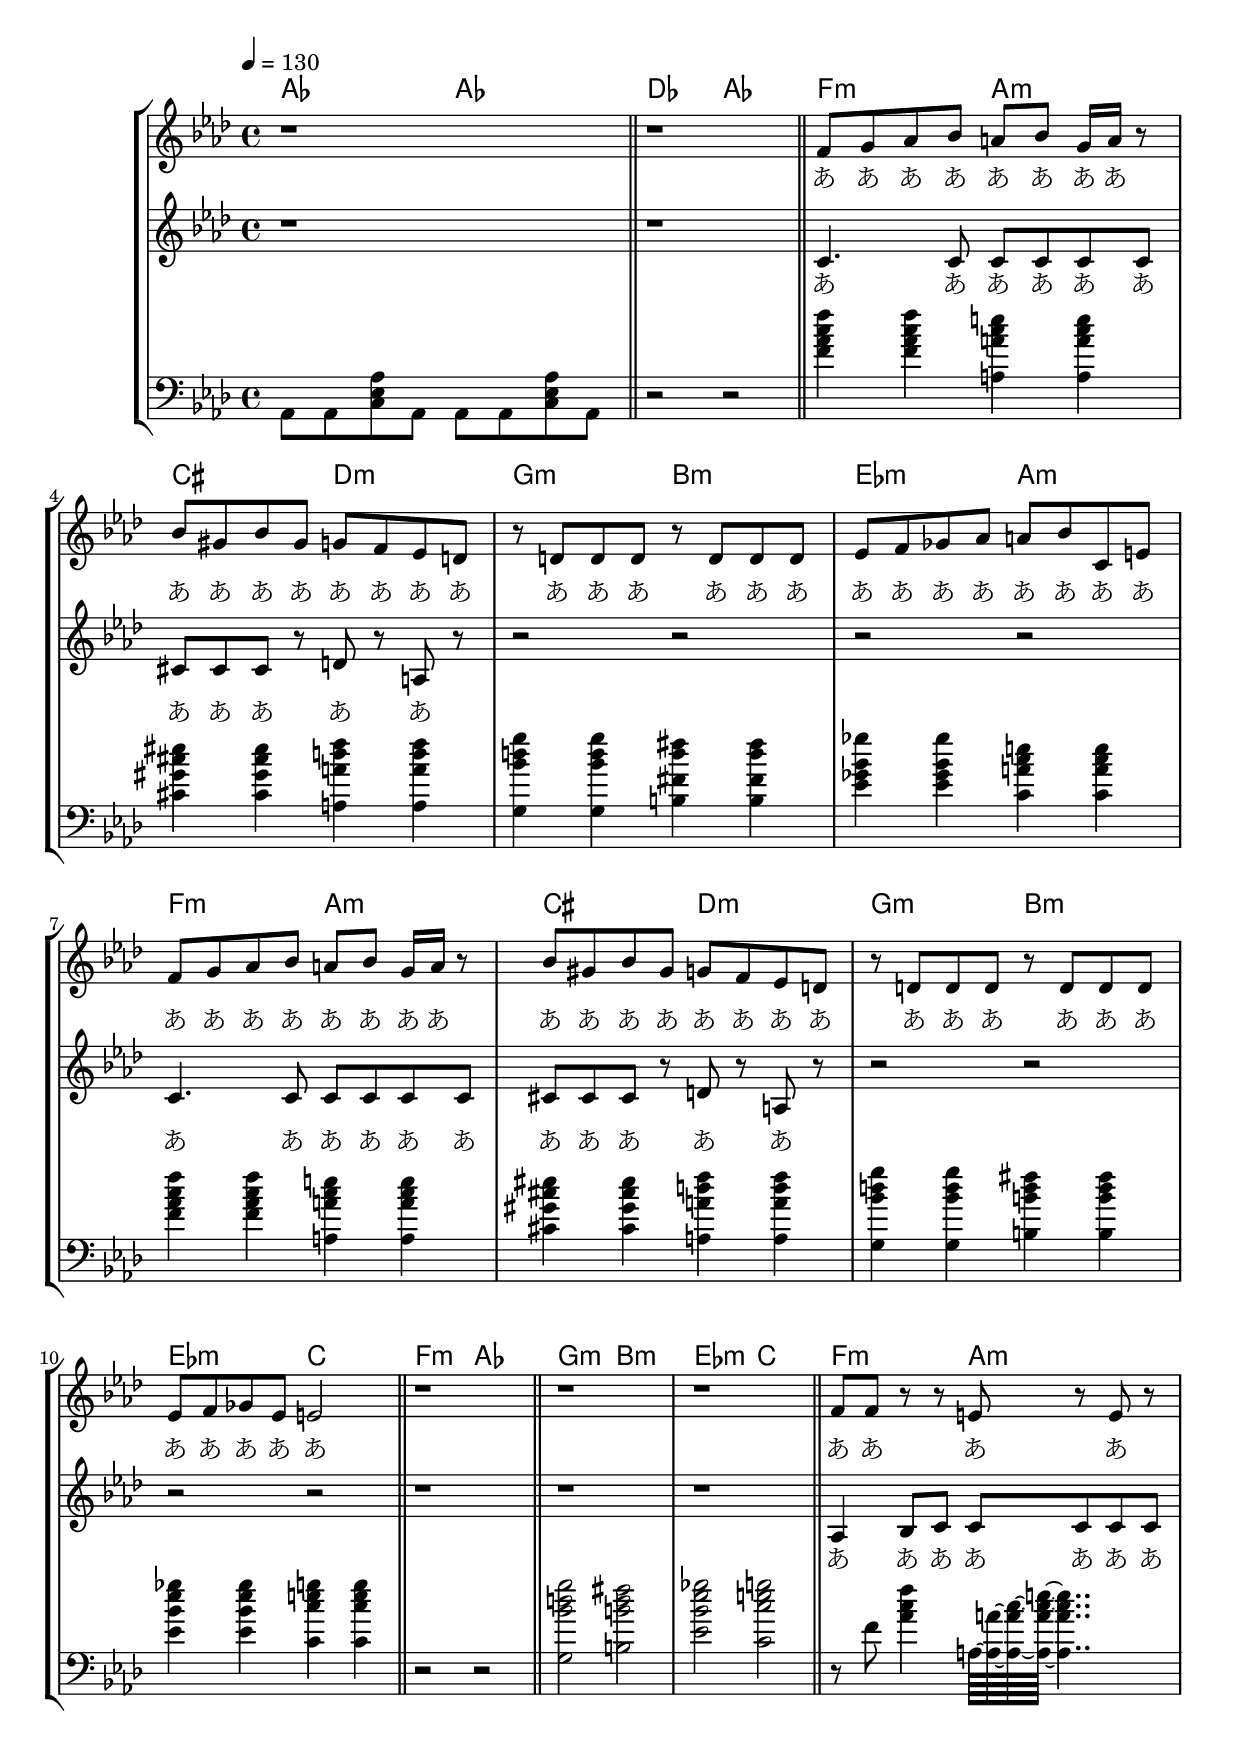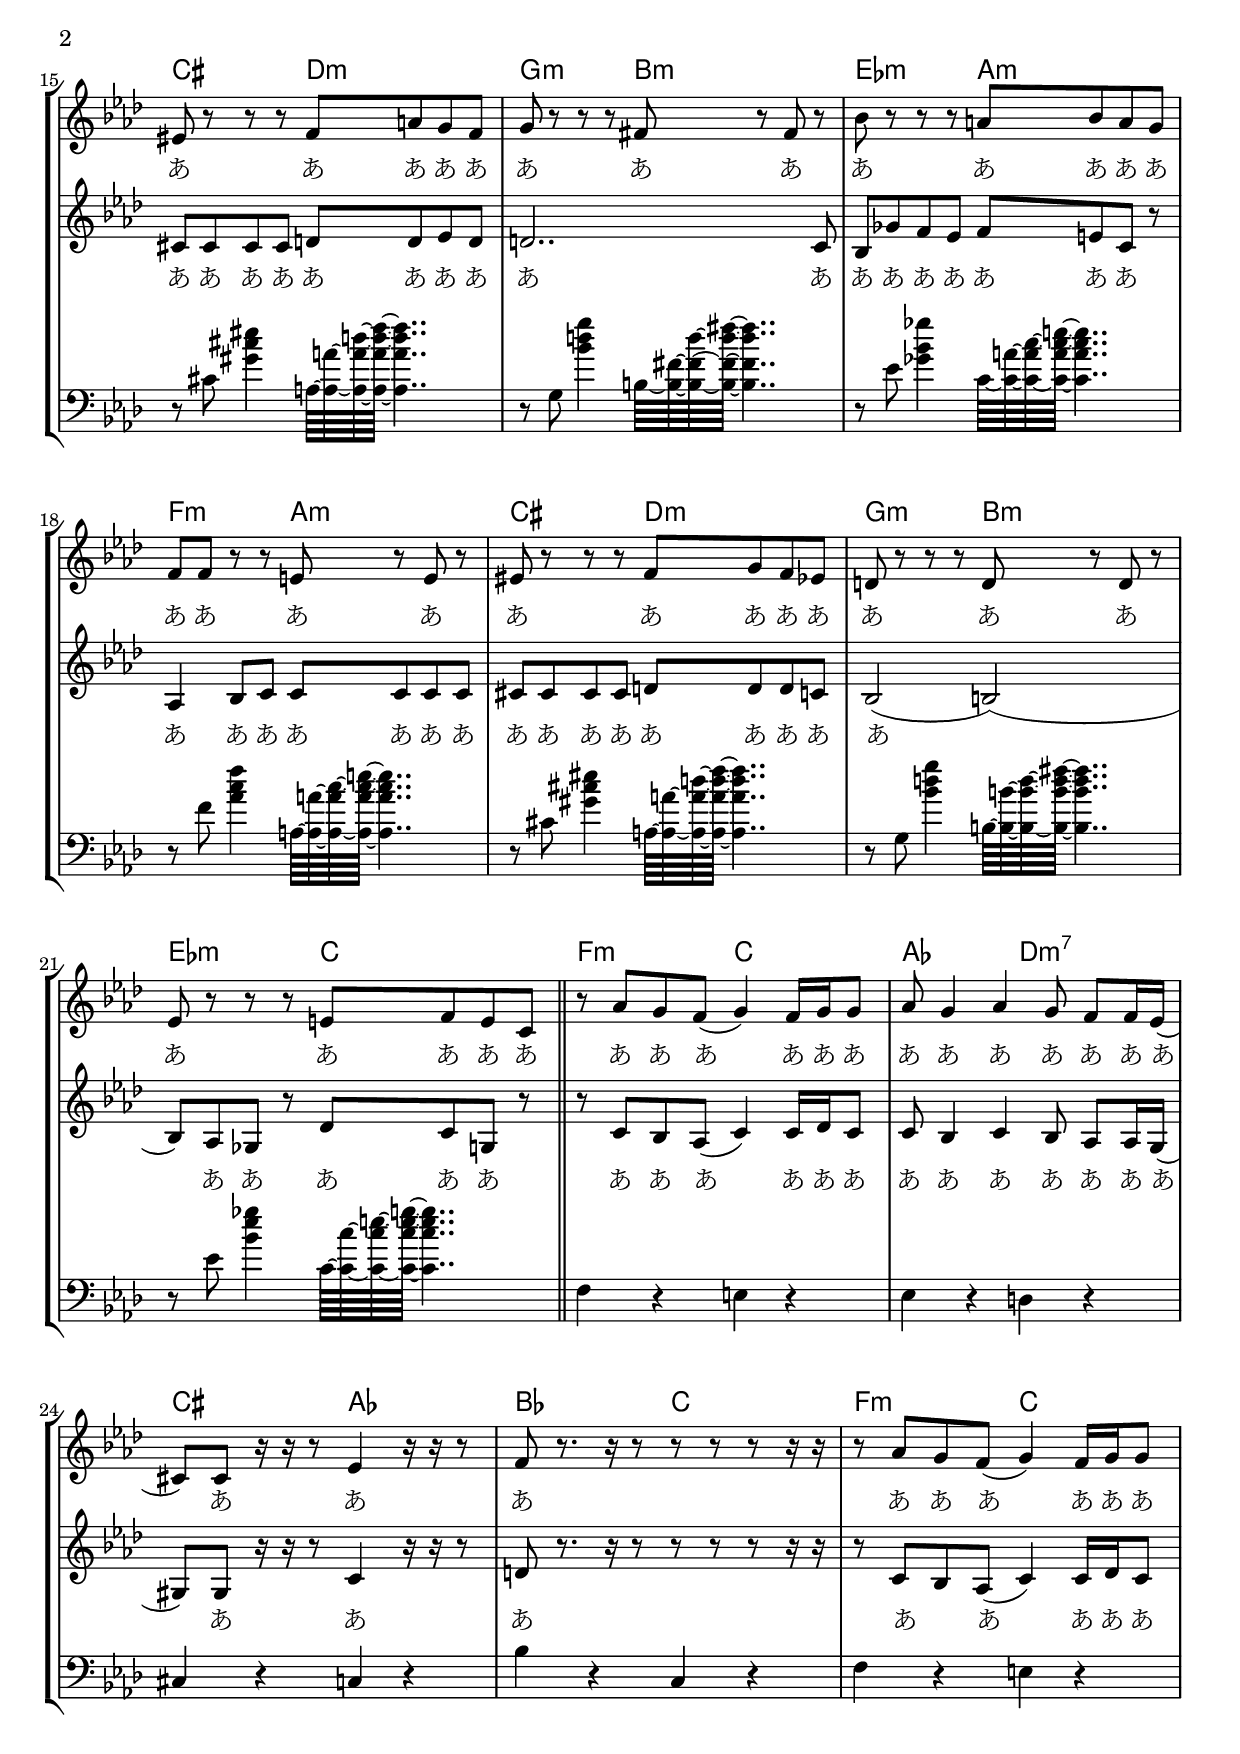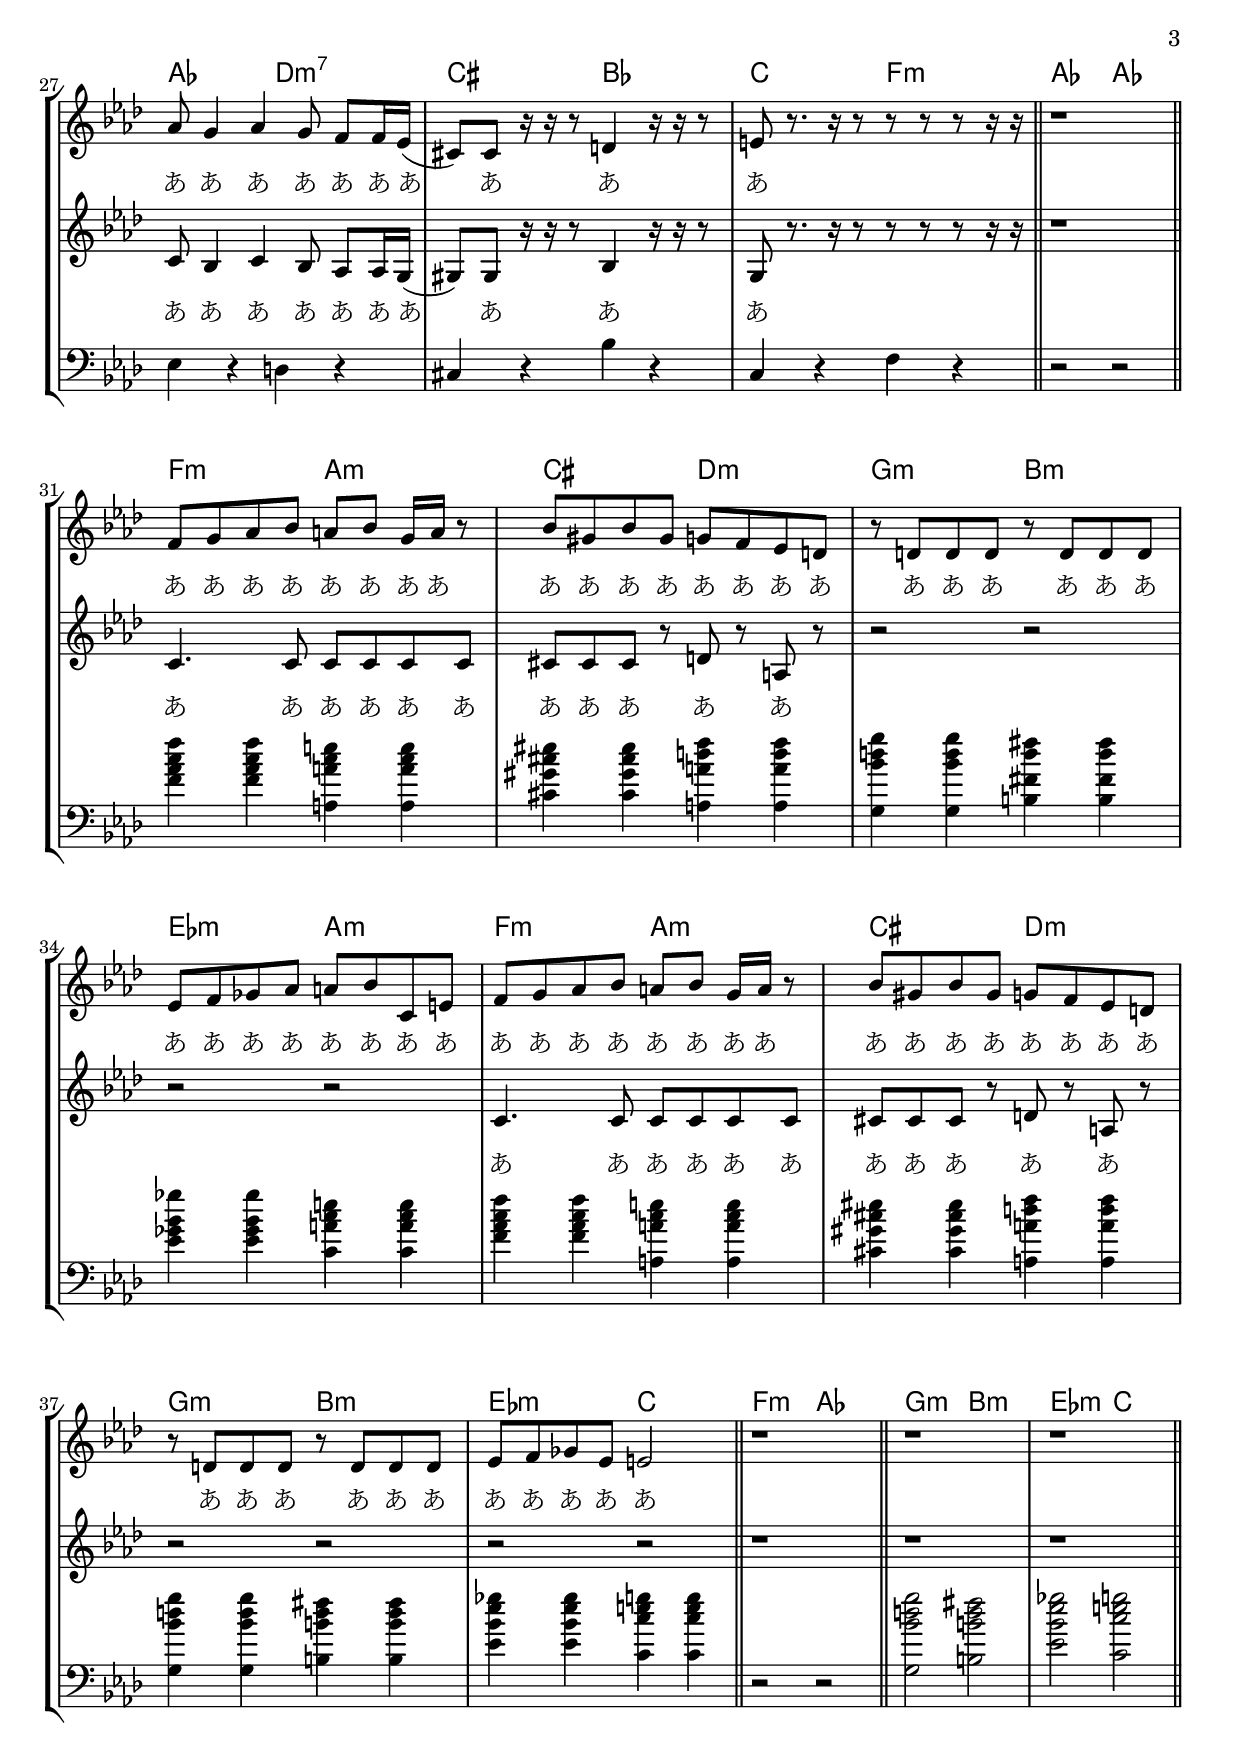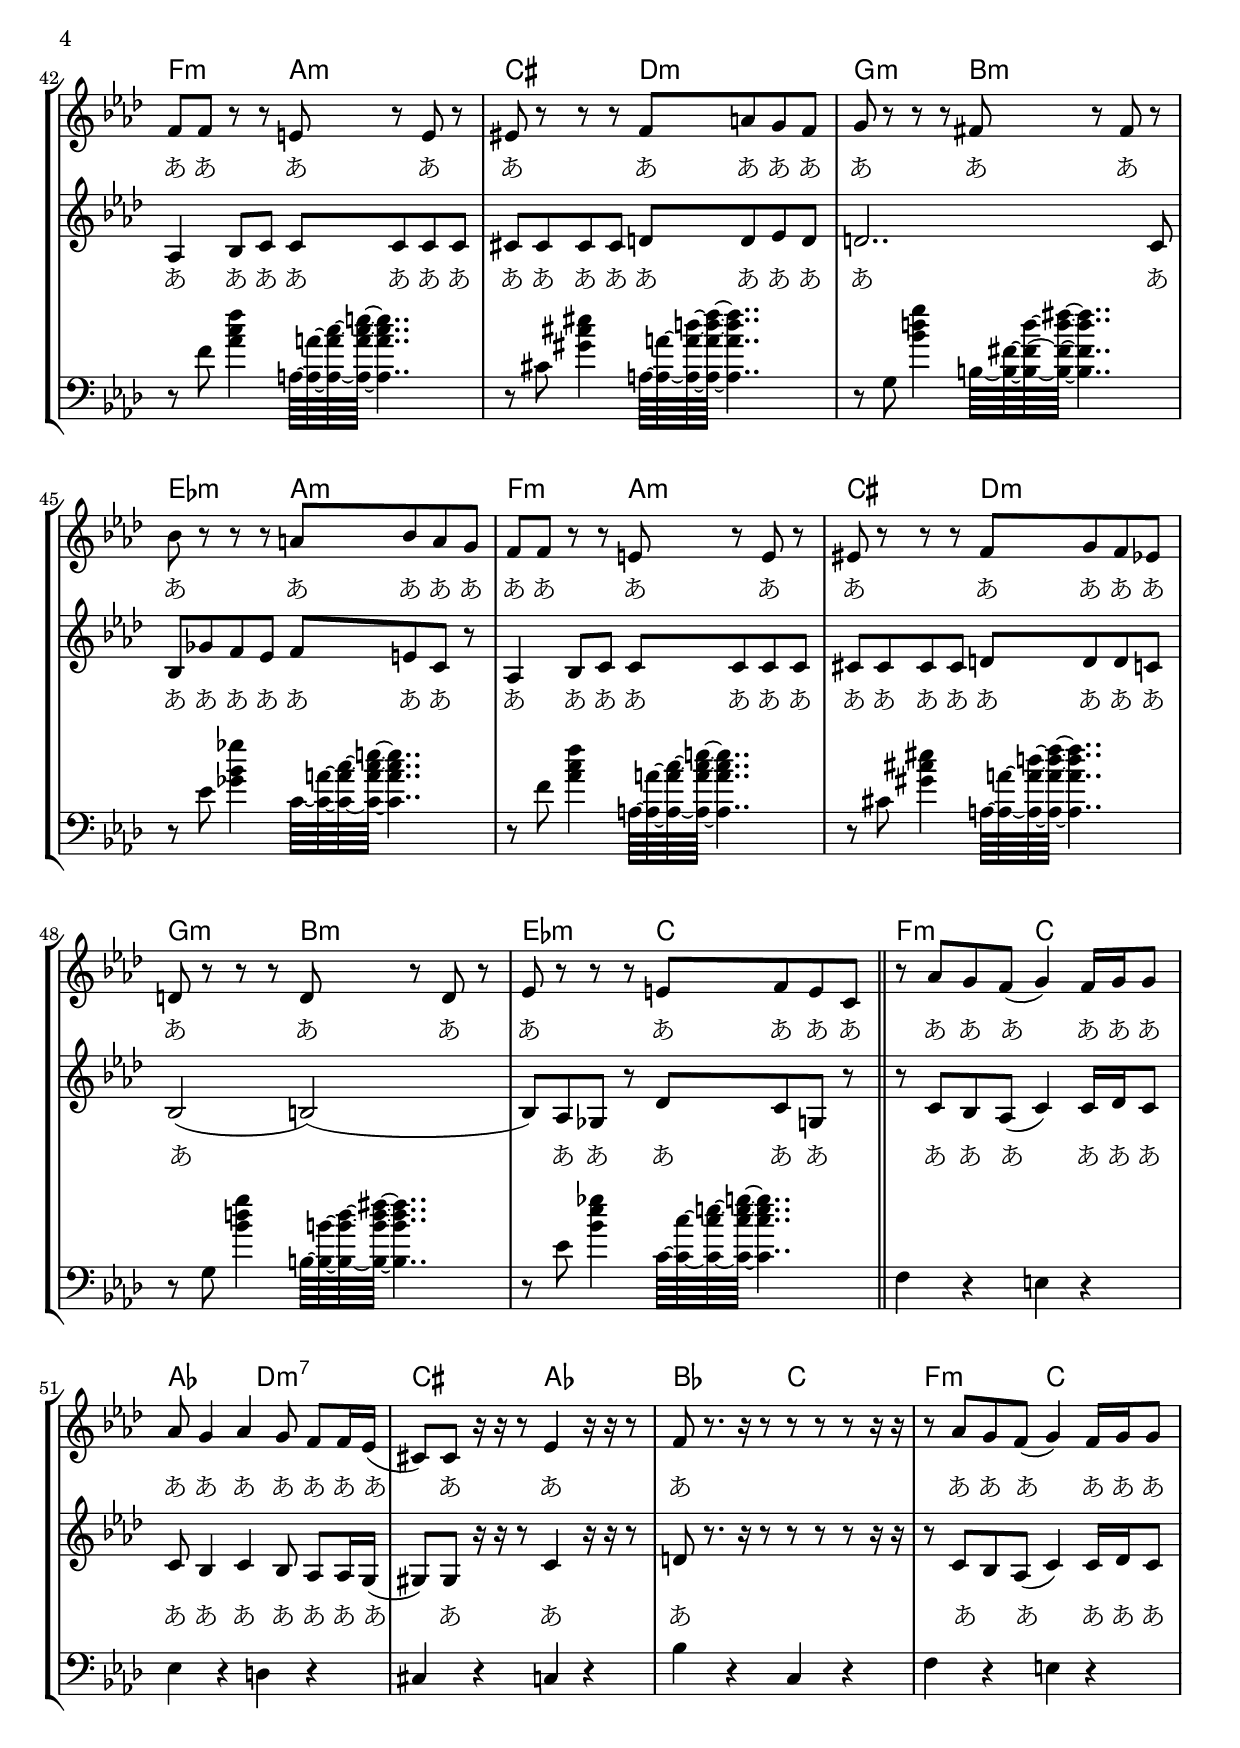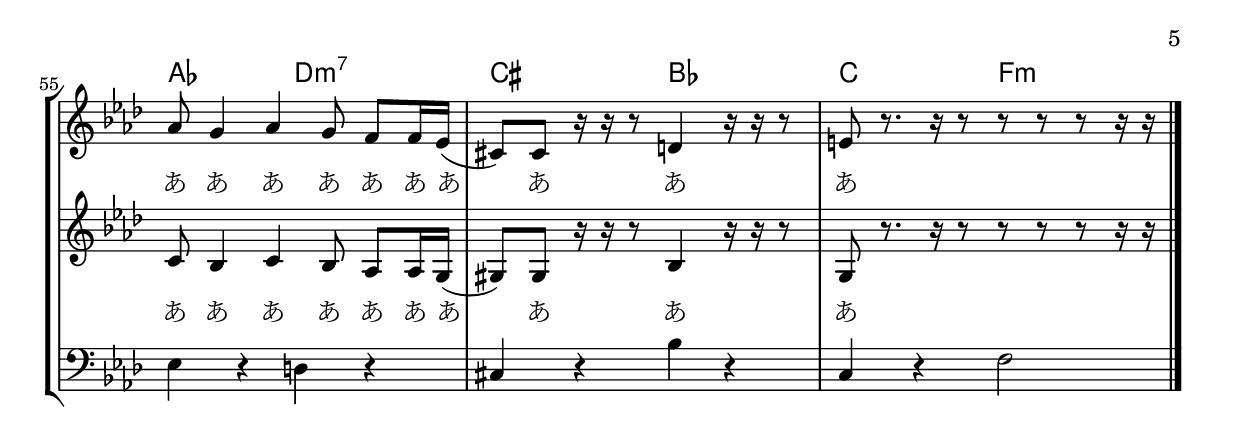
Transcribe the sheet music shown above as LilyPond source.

\version "2.12.1"

\header {
	title = \markup {}
	composer = \markup \center-column {}
}

harmony = \chordmode {
	as2 as 

	des as 

	f:m a:m cis d:m g:m b:m es:m a:m f:m a:m cis d:m g:m b:m es:m c 

	f:m as 

	g:m b:m es:m c 

	f:m a:m cis d:m g:m b:m es:m a:m f:m a:m cis d:m g:m b:m es:m c 

	f:m c as d:m7 cis as bes c f:m c as d:m7 cis bes c f:m 

	as as 

	f:m a:m cis d:m g:m b:m es:m a:m f:m a:m cis d:m g:m b:m es:m c 

	f:m as 

	g:m b:m es:m c 

	f:m a:m cis d:m g:m b:m es:m a:m f:m a:m cis d:m g:m b:m es:m c 

	f:m c as d:m7 cis as bes c f:m c as d:m7 cis bes c f:m 
}

melody = {
	\key as \major
	\tempo 4 = 130
	r1   
	r1   
	\set Staff.midiInstrument = #"Celesta"
	f'8  g'8  as'8  bes'8  a'8  bes'8  g'16  a'16  r8 
	bes'8  gis'8  bes'8  gis'8  g'8  f'8  es'8  d'8 
	r8  d'8  d'8  d'8  r8  d'8  d'8  d'8 
	es'8  f'8  ges'8  as'8  a'8  bes'8  c'8  e'8 
	f'8  g'8  as'8  bes'8  a'8  bes'8  g'16  a'16  r8 
	bes'8  gis'8  bes'8  gis'8  g'8  f'8  es'8  d'8 
	r8  d'8  d'8  d'8  r8  d'8  d'8  d'8 
	es'8  f'8  ges'8  es'8  e'2
	r1   
	r1 | r1   
	\set Staff.midiInstrument = #"Slap Bass 1"
	f'8  f'8  r8  r8  e'8  r8  e'8  r8 
	eis'8  r8  r8  r8  f'8  a'8  g'8  f'8 
	g'8  r8  r8  r8  fis'8  r8  fis'8  r8 
	bes'8  r8  r8  r8  a'8  bes'8  a'8  g'8 
	f'8  f'8  r8  r8  e'8  r8  e'8  r8 
	eis'8  r8  r8  r8  f'8  g'8  f'8  es'8 
	d'8  r8  r8  r8  d'8  r8  d'8  r8 
	es'8  r8  r8  r8  e'8  f'8  e'8  c'8
	\set Staff.midiInstrument = #"Viola"
	r8 as'8  g'8  f'8  (g'4)  f'16  g'16  g'8 
	as'8  g'4  as'4  g'8  f'8  f'16  es'16 
	(cis'8)  cis'8  r16  r16  r8  es'4  r16  r16  r8 
	f'8  r8.  r16  r8  r8  r8  r8  r16  r16 
	r8  as'8  g'8  f'8  (g'4)  f'16  g'16  g'8 
	as'8  g'4  as'4  g'8  f'8  f'16  es'16 
	(cis'8)  cis'8  r16  r16  r8  d'4  r16  r16  r8 
	e'8  r8.  r16  r8  r8  r8  r8  r16  r16
	r1   
	\set Staff.midiInstrument = #"Celesta"
	f'8  g'8  as'8  bes'8  a'8  bes'8  g'16  a'16  r8 
	bes'8  gis'8  bes'8  gis'8  g'8  f'8  es'8  d'8 
	r8  d'8  d'8  d'8  r8  d'8  d'8  d'8 
	es'8  f'8  ges'8  as'8  a'8  bes'8  c'8  e'8 
	f'8  g'8  as'8  bes'8  a'8  bes'8  g'16  a'16  r8 
	bes'8  gis'8  bes'8  gis'8  g'8  f'8  es'8  d'8 
	r8  d'8  d'8  d'8  r8  d'8  d'8  d'8 
	es'8  f'8  ges'8  es'8  e'2
	r1   
	r1 | r1   
	\set Staff.midiInstrument = #"Slap Bass 1"
	f'8  f'8  r8  r8  e'8  r8  e'8  r8 
	eis'8  r8  r8  r8  f'8  a'8  g'8  f'8 
	g'8  r8  r8  r8  fis'8  r8  fis'8  r8 
	bes'8  r8  r8  r8  a'8  bes'8  a'8  g'8 
	f'8  f'8  r8  r8  e'8  r8  e'8  r8 
	eis'8  r8  r8  r8  f'8  g'8  f'8  es'8 
	d'8  r8  r8  r8  d'8  r8  d'8  r8 
	es'8  r8  r8  r8  e'8  f'8  e'8  c'8
	\set Staff.midiInstrument = #"Viola"
	r8 as'8  g'8  f'8  (g'4)  f'16  g'16  g'8 
	as'8  g'4  as'4  g'8  f'8  f'16  es'16 
	(cis'8)  cis'8  r16  r16  r8  es'4  r16  r16  r8 
	f'8  r8.  r16  r8  r8  r8  r8  r16  r16 
	r8  as'8  g'8  f'8  (g'4)  f'16  g'16  g'8 
	as'8  g'4  as'4  g'8  f'8  f'16  es'16 
	(cis'8)  cis'8  r16  r16  r8  d'4  r16  r16  r8 
	e'8  r8.  r16  r8  r8  r8  r8  r16  r16
	\bar "|."
}

words = \lyricmode {
	
	
	あ  あ  あ  あ  あ  あ  あ  あ  あ  あ  あ  あ  あ  あ  あ  あ  あ  あ  あ  あ  あ  あ  あ  あ  あ  あ  あ  あ  あ  あ  あ  あ  あ  あ  あ  あ  あ  あ  あ  あ  あ  あ  あ  あ  あ  あ  あ  あ  あ  あ  あ  あ  あ  あ  あ  あ  あ  
	
	
	あ  あ  あ  あ  あ  あ  あ  あ  あ  あ  あ  あ  あ  あ  あ  あ  あ  あ  あ  あ  あ  あ  あ  あ  あ  あ  あ  あ  あ  あ  あ  あ  あ  あ  
	あ  あ  あ  あ  あ  あ  あ  あ  あ  あ  あ  あ  あ  あ  あ  あ  あ  あ  あ  あ  あ  あ  あ  あ  あ  あ  あ  あ  あ  あ  あ  あ  
	
	あ  あ  あ  あ  あ  あ  あ  あ  あ  あ  あ  あ  あ  あ  あ  あ  あ  あ  あ  あ  あ  あ  あ  あ  あ  あ  あ  あ  あ  あ  あ  あ  あ  あ  あ  あ  あ  あ  あ  あ  あ  あ  あ  あ  あ  あ  あ  あ  あ  あ  あ  あ  あ  あ  あ  あ  あ  
	
	
	あ  あ  あ  あ  あ  あ  あ  あ  あ  あ  あ  あ  あ  あ  あ  あ  あ  あ  あ  あ  あ  あ  あ  あ  あ  あ  あ  あ  あ  あ  あ  あ  あ  あ  
	あ  あ  あ  あ  あ  あ  あ  あ  あ  あ  あ  あ  あ  あ  あ  あ  あ  あ  あ  あ  あ  あ  あ  あ  あ  あ  あ  あ  あ  あ  あ  あ  
}

secondmelody = {
	\key as \major
	\tempo 4 = 130
	r1   
	r1   
	\set Staff.midiInstrument = #"Viola"
	c'4.  c'8  c'8  c'8  c'8  c'8 
	cis'8  cis'8  cis'8  r8  d'8  r8  a8  r8 
	r2  r2 
	r2  r2 
	c'4.  c'8  c'8  c'8  c'8  c'8 
	cis'8  cis'8  cis'8  r8  d'8  r8  a8  r8 
	r2  r2 
	r2  r2
	r1   
	r1 | r1   
	\set Staff.midiInstrument = #"Viola"
	as4  bes8  c'8  c'8  c'8  c'8  c'8 
	cis'8  cis'8  cis'8  cis'8  d'8  d'8  es'8  d'8 
	d'2..  c'8 
	bes8  ges'8  f'8  es'8  f'8  e'8  c'8  r8 
	as4  bes8  c'8  c'8  c'8  c'8  c'8 
	cis'8  cis'8  cis'8  cis'8  d'8  d'8  d'8  c'8 
	bes2  (b2) 
	(bes8)  as8  ges8  r8  des'8  c'8  g8  r8
	\set Staff.midiInstrument = #"Viola"
	r8 c'8  bes8  as8  (c'4)  c'16  des'16  c'8 
	c'8  bes4  c'4  bes8  as8  as16  g16 
	(gis8)  gis8  r16  r16  r8  c'4  r16  r16  r8 
	d'8  r8.  r16  r8  r8  r8  r8  r16  r16~ 
	r8  c'8  bes8  as8  (c'4)  c'16  des'16  c'8 
	c'8  bes4  c'4  bes8  as8  as16  g16 
	(gis8)  gis8  r16  r16  r8  bes4  r16  r16  r8 
	g8  r8.  r16  r8  r8  r8  r8  r16  r16
	r1   
	\set Staff.midiInstrument = #"Viola"
	c'4.  c'8  c'8  c'8  c'8  c'8 
	cis'8  cis'8  cis'8  r8  d'8  r8  a8  r8 
	r2  r2 
	r2  r2 
	c'4.  c'8  c'8  c'8  c'8  c'8 
	cis'8  cis'8  cis'8  r8  d'8  r8  a8  r8 
	r2  r2 
	r2  r2
	r1   
	r1 | r1   
	\set Staff.midiInstrument = #"Viola"
	as4  bes8  c'8  c'8  c'8  c'8  c'8 
	cis'8  cis'8  cis'8  cis'8  d'8  d'8  es'8  d'8 
	d'2..  c'8 
	bes8  ges'8  f'8  es'8  f'8  e'8  c'8  r8 
	as4  bes8  c'8  c'8  c'8  c'8  c'8 
	cis'8  cis'8  cis'8  cis'8  d'8  d'8  d'8  c'8 
	bes2  (b2) 
	(bes8)  as8  ges8  r8  des'8  c'8  g8  r8
	\set Staff.midiInstrument = #"Viola"
	r8 c'8  bes8  as8  (c'4)  c'16  des'16  c'8 
	c'8  bes4  c'4  bes8  as8  as16  g16 
	(gis8)  gis8  r16  r16  r8  c'4  r16  r16  r8 
	d'8  r8.  r16  r8  r8  r8  r8  r16  r16~ 
	r8  c'8  bes8  as8  (c'4)  c'16  des'16  c'8 
	c'8  bes4  c'4  bes8  as8  as16  g16 
	(gis8)  gis8  r16  r16  r8  bes4  r16  r16  r8 
	g8  r8.  r16  r8  r8  r8  r8  r16  r16
	\bar "|."
}

secondwords = \lyricmode {
	
	
	あ  あ  あ  あ  あ  あ  あ  あ  あ  あ  あ  あ  あ  あ  あ  あ  あ  あ  あ  あ  あ  あ  
	
	
	あ  あ  あ  あ  あ  あ  あ  あ  あ  あ  あ  あ  あ  あ  あ  あ  あ  あ  あ  あ  あ  あ  あ  あ  あ  あ  あ  あ  あ  あ  あ  あ  あ  あ  あ  あ  あ  あ  あ  あ  あ  あ  あ  あ  あ  
	あ  あ  あ  あ  あ  あ  あ  あ  あ  あ  あ  あ  あ  あ  あ  あ  あ  あ  あ  あ  あ  あ  あ  あ  あ  あ  あ  あ  あ  あ  あ  あ  
	
	あ  あ  あ  あ  あ  あ  あ  あ  あ  あ  あ  あ  あ  あ  あ  あ  あ  あ  あ  あ  あ  あ  
	
	
	あ  あ  あ  あ  あ  あ  あ  あ  あ  あ  あ  あ  あ  あ  あ  あ  あ  あ  あ  あ  あ  あ  あ  あ  あ  あ  あ  あ  あ  あ  あ  あ  あ  あ  あ  あ  あ  あ  あ  あ  あ  あ  あ  あ  あ  
	あ  あ  あ  あ  あ  あ  あ  あ  あ  あ  あ  あ  あ  あ  あ  あ  あ  あ  あ  あ  あ  あ  あ  あ  あ  あ  あ  あ  あ  あ  あ  あ  
}

tempochange = {
	\tempo 4 = 130
	r1 \bar "||"
	\tempo 4 = 130
	r1 \bar "||"
	\tempo 4 = 130
	r1 | r1 | r1 | r1 | r1 | r1 | r1 | r1 \bar "||"
	\tempo 4 = 130
	r1 \bar "||"
	\tempo 4 = 130
	r1 | r1 \bar "||"
	\tempo 4 = 130
	r1 | r1 | r1 | r1 | r1 | r1 | r1 | r1 \bar "||"
	\tempo 4 = 130
	r1 | r1 | r1 | r1 | r1 | r1 | r1 | r1 \bar "||"
	\tempo 4 = 130
	r1 \bar "||"
	\tempo 4 = 130
	r1 | r1 | r1 | r1 | r1 | r1 | r1 | r1 \bar "||"
	\tempo 4 = 130
	r1 \bar "||"
	\tempo 4 = 130
	r1 | r1 \bar "||"
	\tempo 4 = 130
	r1 | r1 | r1 | r1 | r1 | r1 | r1 | r1 \bar "||"
	\tempo 4 = 130
	r1 | r1 | r1 | r1 | r1 | r1 | r1 | r1 \bar "|."
}

mainacc = {
	\clef bass
	\set Staff.midiInstrument = #"Taiko Drum"
	\key as \major
	\tempo 4 = 130
	as,8 as,8 <c es as>8 as,8
	as,8 as,8 <c es as>8 as,8
	\bar "||"

	\set Staff.midiInstrument = #"Acoustic grand"
	r2
	r2
	\bar "||"

	\set Staff.midiInstrument = #"Taiko Drum"
	<f' as' c'' f''>4 <f' as' c'' f''>4
	<a a' c'' e''>4 <a a' c'' e''>4
	<cis' gis' cis'' eis''>4 <cis' gis' cis'' eis''>4
	<a a' d'' f''>4 <a a' d'' f''>4
	<g bes' d'' g''>4 <g bes' d'' g''>4
	<b fis' d'' fis''>4 <b fis' d'' fis''>4
	<es' ges' bes' ges''>4 <es' ges' bes' ges''>4
	<c' a' c'' e''>4 <c' a' c'' e''>4
	<f' as' c'' f''>4 <f' as' c'' f''>4
	<a a' c'' e''>4 <a a' c'' e''>4
	<cis' gis' cis'' eis''>4 <cis' gis' cis'' eis''>4
	<a a' d'' f''>4 <a a' d'' f''>4
	<g bes' d'' g''>4 <g bes' d'' g''>4
	<b b' d'' fis''>4 <b b' d'' fis''>4
	<es' bes' es'' ges''>4 <es' bes' es'' ges''>4
	<c' c'' e'' g''>4 <c' c'' e'' g''>4
	\bar "||"

	\set Staff.midiInstrument = #"Acoustic grand"
	r2
	r2
	\bar "||"

	\set Staff.midiInstrument = #"Electric Grand"
	<g bes' d'' g''>2
	<b b' d'' fis''>2
	<es' bes' es'' ges''>2
	<c' c'' e'' g''>2
	\bar "||"

	\set Staff.midiInstrument = #"Electric Grand"
	r8 f'8 <as' c'' f''>4
	a64~ <a~ a'~> <a~ a'~ c''~> <a a' c'' e''>~ <a a' c'' e''>4..
	r8 cis'8 <gis' cis'' eis''>4
	a64~ <a~ a'~> <a~ a'~ d''~> <a a' d'' f''>~ <a a' d'' f''>4..
	r8 g8 <bes' d'' g''>4
	b64~ <b~ fis'~> <b~ fis'~ d''~> <b fis' d'' fis''>~ <b fis' d'' fis''>4..
	r8 es'8 <ges' bes' ges''>4
	c'64~ <c'~ a'~> <c'~ a'~ c''~> <c' a' c'' e''>~ <c' a' c'' e''>4..
	r8 f'8 <as' c'' f''>4
	a64~ <a~ a'~> <a~ a'~ c''~> <a a' c'' e''>~ <a a' c'' e''>4..
	r8 cis'8 <gis' cis'' eis''>4
	a64~ <a~ a'~> <a~ a'~ d''~> <a a' d'' f''>~ <a a' d'' f''>4..
	r8 g8 <bes' d'' g''>4
	b64~ <b~ b'~> <b~ b'~ d''~> <b b' d'' fis''>~ <b b' d'' fis''>4..
	r8 es'8 <bes' es'' ges''>4
	c'64~ <c'~ c''~> <c'~ c''~ e''~> <c' c'' e'' g''>~ <c' c'' e'' g''>4..
	\bar "||"

	\set Staff.midiInstrument = #"Orchestra Hit"
	f4 r4
	e4 r4
	es4 r4
	d4 r4
	cis4 r4
	c4 r4
	bes4 r4
	c4 r4
	f4 r4
	e4 r4
	es4 r4
	d4 r4
	cis4 r4
	bes4 r4
	c4 r4
	f4 r4
	\bar "||"

	\set Staff.midiInstrument = #"Acoustic grand"
	r2
	r2
	\bar "||"

	\set Staff.midiInstrument = #"Taiko Drum"
	<f' as' c'' f''>4 <f' as' c'' f''>4
	<a a' c'' e''>4 <a a' c'' e''>4
	<cis' gis' cis'' eis''>4 <cis' gis' cis'' eis''>4
	<a a' d'' f''>4 <a a' d'' f''>4
	<g bes' d'' g''>4 <g bes' d'' g''>4
	<b fis' d'' fis''>4 <b fis' d'' fis''>4
	<es' ges' bes' ges''>4 <es' ges' bes' ges''>4
	<c' a' c'' e''>4 <c' a' c'' e''>4
	<f' as' c'' f''>4 <f' as' c'' f''>4
	<a a' c'' e''>4 <a a' c'' e''>4
	<cis' gis' cis'' eis''>4 <cis' gis' cis'' eis''>4
	<a a' d'' f''>4 <a a' d'' f''>4
	<g bes' d'' g''>4 <g bes' d'' g''>4
	<b b' d'' fis''>4 <b b' d'' fis''>4
	<es' bes' es'' ges''>4 <es' bes' es'' ges''>4
	<c' c'' e'' g''>4 <c' c'' e'' g''>4
	\bar "||"

	\set Staff.midiInstrument = #"Acoustic grand"
	r2
	r2
	\bar "||"

	\set Staff.midiInstrument = #"Electric Grand"
	<g bes' d'' g''>2
	<b b' d'' fis''>2
	<es' bes' es'' ges''>2
	<c' c'' e'' g''>2
	\bar "||"

	\set Staff.midiInstrument = #"Electric Grand"
	r8 f'8 <as' c'' f''>4
	a64~ <a~ a'~> <a~ a'~ c''~> <a a' c'' e''>~ <a a' c'' e''>4..
	r8 cis'8 <gis' cis'' eis''>4
	a64~ <a~ a'~> <a~ a'~ d''~> <a a' d'' f''>~ <a a' d'' f''>4..
	r8 g8 <bes' d'' g''>4
	b64~ <b~ fis'~> <b~ fis'~ d''~> <b fis' d'' fis''>~ <b fis' d'' fis''>4..
	r8 es'8 <ges' bes' ges''>4
	c'64~ <c'~ a'~> <c'~ a'~ c''~> <c' a' c'' e''>~ <c' a' c'' e''>4..
	r8 f'8 <as' c'' f''>4
	a64~ <a~ a'~> <a~ a'~ c''~> <a a' c'' e''>~ <a a' c'' e''>4..
	r8 cis'8 <gis' cis'' eis''>4
	a64~ <a~ a'~> <a~ a'~ d''~> <a a' d'' f''>~ <a a' d'' f''>4..
	r8 g8 <bes' d'' g''>4
	b64~ <b~ b'~> <b~ b'~ d''~> <b b' d'' fis''>~ <b b' d'' fis''>4..
	r8 es'8 <bes' es'' ges''>4
	c'64~ <c'~ c''~> <c'~ c''~ e''~> <c' c'' e'' g''>~ <c' c'' e'' g''>4..
	\bar "||"

	\set Staff.midiInstrument = #"Orchestra Hit"
	f4 r4
	e4 r4
	es4 r4
	d4 r4
	cis4 r4
	c4 r4
	bes4 r4
	c4 r4
	f4 r4
	e4 r4
	es4 r4
	d4 r4
	cis4 r4
	bes4 r4
	c4 r4
	f2
	\bar "|."
}

subacc = {
	\clef bass
	\set Staff.midiInstrument = #"Acoustic grand"
	\key as \major
	\tempo 4 = 130
	r2
	r2
	\bar "||"

	\set Staff.midiInstrument = #"Taiko Drum"
	<des des f as>4 <des des f as>4
	<as, c es as>4 <as, c es as>4
	\bar "||"

	\set Staff.midiInstrument = #"Synth Bass 1"
	r8 f'8 <as' c'' f''>4
	a64~ <a~ a'~> <a~ a'~ c''~> <a a' c'' e''>~ <a a' c'' e''>4..
	r8 cis'8 <gis' cis'' eis''>4
	a64~ <a~ a'~> <a~ a'~ d''~> <a a' d'' f''>~ <a a' d'' f''>4..
	r8 g8 <bes' d'' g''>4
	b64~ <b~ fis'~> <b~ fis'~ d''~> <b fis' d'' fis''>~ <b fis' d'' fis''>4..
	r8 es'8 <ges' bes' ges''>4
	c'64~ <c'~ a'~> <c'~ a'~ c''~> <c' a' c'' e''>~ <c' a' c'' e''>4..
	r8 f'8 <as' c'' f''>4
	a64~ <a~ a'~> <a~ a'~ c''~> <a a' c'' e''>~ <a a' c'' e''>4..
	r8 cis'8 <gis' cis'' eis''>4
	a64~ <a~ a'~> <a~ a'~ d''~> <a a' d'' f''>~ <a a' d'' f''>4..
	r8 g8 <bes' d'' g''>4
	b64~ <b~ b'~> <b~ b'~ d''~> <b b' d'' fis''>~ <b b' d'' fis''>4..
	r8 es'8 <bes' es'' ges''>4
	c'64~ <c'~ c''~> <c'~ c''~ e''~> <c' c'' e'' g''>~ <c' c'' e'' g''>4..
	\bar "||"

	\set Staff.midiInstrument = #"Timpani"
	f,4 r4
	c4 r4
	\bar "||"

	\set Staff.midiInstrument = #"Viola"
	g16 bes' d'' g'' g'' d'' bes' g
	b16 b' d'' fis'' fis'' d'' b' b
	es'16 bes' es'' ges'' ges'' es'' bes' es'
	c'16 c'' e'' g'' g'' e'' c'' c'
	\bar "||"

	\set Staff.midiInstrument = #"Viola"
	f'4 r4
	a4 r4
	cis'4 r4
	a4 r4
	g4 r4
	b4 r4
	es'4 r4
	c'4 r4
	f'4 r4
	a4 r4
	cis'4 r4
	a4 r4
	g4 r4
	b4 r4
	es'4 r4
	c'4 r4
	\bar "||"

	\set Staff.midiInstrument = #"Acoustic grand"
	f8 f' c' as
	e8 g' c' g
	es8 as' c' as
	d8 f' c' as
	cis8 eis' cis' gis
	c8 as' es' as
	bes8 f' d' bes
	c8 g' e' g
	f8 f' c' as
	e8 g' c' g
	es8 as' c' as
	d8 f' c' as
	cis8 eis' cis' gis
	bes8 f' d' bes
	c8 g' e' g
	f8 f' c' as
	\bar "||"

	\set Staff.midiInstrument = #"Taiko Drum"
	<as, c es as>4 <as, c es as>4
	<as, c es as>4 <as, c es as>4
	\bar "||"

	\set Staff.midiInstrument = #"Synth Bass 1"
	r8 f'8 <as' c'' f''>4
	a64~ <a~ a'~> <a~ a'~ c''~> <a a' c'' e''>~ <a a' c'' e''>4..
	r8 cis'8 <gis' cis'' eis''>4
	a64~ <a~ a'~> <a~ a'~ d''~> <a a' d'' f''>~ <a a' d'' f''>4..
	r8 g8 <bes' d'' g''>4
	b64~ <b~ fis'~> <b~ fis'~ d''~> <b fis' d'' fis''>~ <b fis' d'' fis''>4..
	r8 es'8 <ges' bes' ges''>4
	c'64~ <c'~ a'~> <c'~ a'~ c''~> <c' a' c'' e''>~ <c' a' c'' e''>4..
	r8 f'8 <as' c'' f''>4
	a64~ <a~ a'~> <a~ a'~ c''~> <a a' c'' e''>~ <a a' c'' e''>4..
	r8 cis'8 <gis' cis'' eis''>4
	a64~ <a~ a'~> <a~ a'~ d''~> <a a' d'' f''>~ <a a' d'' f''>4..
	r8 g8 <bes' d'' g''>4
	b64~ <b~ b'~> <b~ b'~ d''~> <b b' d'' fis''>~ <b b' d'' fis''>4..
	r8 es'8 <bes' es'' ges''>4
	c'64~ <c'~ c''~> <c'~ c''~ e''~> <c' c'' e'' g''>~ <c' c'' e'' g''>4..
	\bar "||"

	\set Staff.midiInstrument = #"Acoustic grand"
	r2
	r2
	\bar "||"

	\set Staff.midiInstrument = #"Viola"
	g16 bes' d'' g'' g'' d'' bes' g
	b16 b' d'' fis'' fis'' d'' b' b
	es'16 bes' es'' ges'' ges'' es'' bes' es'
	c'16 c'' e'' g'' g'' e'' c'' c'
	\bar "||"

	\set Staff.midiInstrument = #"Viola"
	f'4 r4
	a4 r4
	cis'4 r4
	a4 r4
	g4 r4
	b4 r4
	es'4 r4
	c'4 r4
	f'4 r4
	a4 r4
	cis'4 r4
	a4 r4
	g4 r4
	b4 r4
	es'4 r4
	c'4 r4
	\bar "||"

	\set Staff.midiInstrument = #"Acoustic grand"
	f8 f' c' as
	e8 g' c' g
	es8 as' c' as
	d8 f' c' as
	cis8 eis' cis' gis
	c8 as' es' as
	bes8 f' d' bes
	c8 g' e' g
	f8 f' c' as
	e8 g' c' g
	es8 as' c' as
	d8 f' c' as
	cis8 eis' cis' gis
	bes8 f' d' bes
	c8 g' e' g
	<f as c' f'>2
	\bar "|."
}

percA = {
	\drummode {
	r1 \bar "||"
	r1 \bar "||"
	r4 hh4 hh4 hh4  |hh4 hh4 hh4 hh4  |hh4 hh4 hh4 hh4  |hh4 hh4 hh4 hh4  |r4 hh4 hh4 hh4  |hh4 hh4 hh4 hh4  |hh4 hh4 hh4 hh4  |r1  \bar "||"
	cymc1  \bar "||"
	r1  |hh4 hh4 hh2  \bar "||"
	hh8 hh8 hh8 hh8 hh8 hh8 hh8 hh8  |hh8 hh8 hh8 hh8 hh4 hh8 hh8  |hh8 hh8 hh8 hh8 hh8 hh8 hh8 hh8  |hh8 hh8 hh8 hh2 r8  |hh8 hh8 hh8 hh8 hh8 hh8 hh8 hh8  |hh8 hh8 hh8 hh8 hh4 hh8 hh8  |hh8 hh8 hh8 hh8 hh8 hh8 hh8 hh8  |r8 hh2. r8  \bar "||"
	hh8 hh8 hh8 hh8 hh8 hh8 hh8 hh8  |hh8 hh8 hh8 hh8 hh4 hh8 hh8  |hh8 hh8 hh8 hh8 hh8 hh8 hh8 hh8  |hh8 hh8 hh8 hh2 r8  |hh8 hh8 hh8 hh8 hh8 hh8 hh8 hh8  |hh8 hh8 hh8 hh8 hh4 hh8 hh8  |hh8 hh8 hh8 hh8 hh8 hh8 hh8 hh8  |r8 hh2. r8  \bar "||"
	r1 \bar "||"
	r4 hh4 hh4 hh4  |hh4 hh4 hh4 hh4  |hh4 hh4 hh4 hh4  |hh4 hh4 hh4 hh4  |r4 hh4 hh4 hh4  |hh4 hh4 hh4 hh4  |hh4 hh4 hh4 hh4  |r1  \bar "||"
	r8 sn8 sn4 sn8 sn8 sn16 sn8 sn16  \bar "||"
	r1  |hh4 hh4 hh2  \bar "||"
	hh8 hh8 hh8 hh8 hh8 hh8 hh8 hh8  |hh8 hh8 hh8 hh8 hh4 hh8 hh8  |hh8 hh8 hh8 hh8 hh8 hh8 hh8 hh8  |hh8 hh8 hh8 hh2 r8  |hh8 hh8 hh8 hh8 hh8 hh8 hh8 hh8  |hh8 hh8 hh8 hh8 hh4 hh8 hh8  |hh8 hh8 hh8 hh8 hh8 hh8 hh8 hh8  |r8 hh2. r8  \bar "||"
	hh8 hh8 hh8 hh8 hh8 hh8 hh8 hh8  |hh8 hh8 hh8 hh8 hh4 hh8 hh8  |hh8 hh8 hh8 hh8 hh8 hh8 hh8 hh8  |hh8 hh8 hh8 hh2 r8  |hh8 hh8 hh8 hh8 hh8 hh8 hh8 hh8  |hh8 hh8 hh8 hh8 hh4 hh8 hh8  |hh8 hh8 hh8 hh8 hh8 hh8 hh8 hh8  |r8 hh2. r8  \bar "|."
	}
}

percB = {
	\drummode {
	r1 \bar "||"
	r1 \bar "||"
	r4 sn8 sn4. sn4  |r4 sn8 sn4. sn4  |r4 sn8 sn4. sn4  |r4 sn8 sn4. sn4  |r4 sn8 sn4. sn4  |r4 sn8 sn4. sn4  |r4 sn8 sn4. sn4  |sn16 sn16 sn16 sn16 sn16 sn16 sn16 sn16 sn16 sn16 sn16 sn16 sn16 sn16 sn16 sn16  \bar "||"
	r8 hho8 hho8 hho8 hho8 hho8 hho8 hho8  \bar "||"
	sn4 sn4 sn4 sn4  |r4 sn4 r16 sn16 sn16 sn16 sn16 sn16 sn16 sn16  \bar "||"
	r4 sn8. sn8 sn8. sn8. sn16  |r4 sn8. sn8 sn8. sn4  |r4 sn8. sn8 sn8. sn8. sn16  |r8 sn8 sn4 sn8 sn16 sn8 sn8 sn16  |r4 sn8. sn8 sn8. sn8. sn16  |r4 sn8. sn8 sn8. sn4  |r4 sn8. sn8 sn8. sn8. sn16  |r4 sn2 sn4  \bar "||"
	r4 sn8. sn8 sn8. sn8. sn16  |r4 sn8. sn8 sn8. sn4  |r4 sn8. sn8 sn8. sn8. sn16  |r8 sn8 sn4 sn8 sn16 sn8 sn8 sn16  |r4 sn8. sn8 sn8. sn8. sn16  |r4 sn8. sn8 sn8. sn4  |r4 sn8. sn8 sn8. sn8. sn16  |r4 sn2 sn4  \bar "||"
	r1 \bar "||"
	r4 sn8 sn4. sn4  |r4 sn8 sn4. sn4  |r4 sn8 sn4. sn4  |r4 sn8 sn4. sn4  |r4 sn8 sn4. sn4  |r4 sn8 sn4. sn4  |r4 sn8 sn4. sn4  |sn16 sn16 sn16 sn16 sn16 sn16 sn16 sn16 sn16 sn16 sn16 sn16 sn16 sn16 sn16 sn16  \bar "||"
	r1  \bar "||"
	sn4 sn4 sn4 sn4  |r4 sn4 r16 sn16 sn16 sn16 sn16 sn16 sn16 sn16  \bar "||"
	r4 sn8. sn8 sn8. sn8. sn16  |r4 sn8. sn8 sn8. sn4  |r4 sn8. sn8 sn8. sn8. sn16  |r8 sn8 sn4 sn8 sn16 sn8 sn8 sn16  |r4 sn8. sn8 sn8. sn8. sn16  |r4 sn8. sn8 sn8. sn4  |r4 sn8. sn8 sn8. sn8. sn16  |r4 sn2 sn4  \bar "||"
	r4 sn8. sn8 sn8. sn8. sn16  |r4 sn8. sn8 sn8. sn4  |r4 sn8. sn8 sn8. sn8. sn16  |r8 sn8 sn4 sn8 sn16 sn8 sn8 sn16  |r4 sn8. sn8 sn8. sn8. sn16  |r4 sn8. sn8 sn8. sn4  |r4 sn8. sn8 sn8. sn8. sn16  |r4 sn2 sn4  \bar "|."
	}
}

percC = {
	\drummode {
	r1 \bar "||"
	r1 \bar "||"
	bd4 bd4 bd4 bd4  |bd4 bd4 bd4 bd8 bd8  |bd4 bd4 bd4 bd4  |bd4 bd4 bd4 bd8 bd8  |bd4 bd4 bd4 bd4  |bd4 bd4 bd4 bd8 bd8  |bd4 bd4 bd4 bd4  |bd4 bd4 bd8 bd8 bd8 bd8  \bar "||"
	r1  \bar "||"
	bd16 bd16 bd16 bd16 bd16 bd16 bd16 bd16 bd16 bd16 bd16 bd16 bd16 bd16 bd16 bd16  |bd8 bd8 bd8 bd8 bd8 bd8 bd8 bd8  \bar "||"
	bd8 bd4 bd2 bd8  |bd8 bd2 bd4.  |bd8 bd4 bd2 bd8  |bd4 r16 bd8. bd2  |bd8 bd4 bd2 bd8  |bd8 bd2 bd4.  |bd8 bd4 bd2 bd8  |bd8 bd4. bd4. bd8  \bar "||"
	bd8 bd4 bd2 bd8  |bd8 bd2 bd4.  |bd8 bd4 bd2 bd8  |bd4 r16 bd8. bd2  |bd8 bd4 bd2 bd8  |bd8 bd2 bd4.  |bd8 bd4 bd2 bd8  |bd8 bd4. bd4. bd8  \bar "||"
	r1 \bar "||"
	bd4 bd4 bd4 bd4  |bd4 bd4 bd4 bd8 bd8  |bd4 bd4 bd4 bd4  |bd4 bd4 bd4 bd8 bd8  |bd4 bd4 bd4 bd4  |bd4 bd4 bd4 bd8 bd8  |bd4 bd4 bd4 bd4  |bd4 bd4 bd8 bd8 bd8 bd8  \bar "||"
	toml8 toml8 toml8 toml8 toml8 toml8 toml8 toml8  \bar "||"
	bd16 bd16 bd16 bd16 bd16 bd16 bd16 bd16 bd16 bd16 bd16 bd16 bd16 bd16 bd16 bd16  |bd8 bd8 bd8 bd8 bd8 bd8 bd8 bd8  \bar "||"
	bd8 bd4 bd2 bd8  |bd8 bd2 bd4.  |bd8 bd4 bd2 bd8  |bd4 r16 bd8. bd2  |bd8 bd4 bd2 bd8  |bd8 bd2 bd4.  |bd8 bd4 bd2 bd8  |bd8 bd4. bd4. bd8  \bar "||"
	bd8 bd4 bd2 bd8  |bd8 bd2 bd4.  |bd8 bd4 bd2 bd8  |bd4 r16 bd8. bd2  |bd8 bd4 bd2 bd8  |bd8 bd2 bd4.  |bd8 bd4 bd2 bd8  |bd8 bd4. bd4. bd8  \bar "|."
	}
}

percD = {
	\drummode {
	r1 \bar "||"
	r1 \bar "||"
	r8 hhp4 hhp4 hhp4 hhp8  |r8 hhp4 hhp4 hhp4 hhp8  |r8 hhp4 hhp4 hhp4 hhp8  |r8 hhp4 hhp4 hhp4 hhp8  |r8 hhp4 hhp4 hhp4 hhp8  |r8 hhp4 hhp4 hhp4 hhp8  |r8 hhp4 hhp4 hhp4 hhp8  |r8 hhp4 hhp4 hhp4 hhp8  \bar "||"
	r8 sn4 sn4 sn4 sn8  \bar "||"
	r1  |r8 hho4 hho2 r8  \bar "||"
	r1  |r2 r8 hho4.  |r1  |r4. r16 hho2 r16  |r1  |r2 r8 hho4.  |r1  |r4. r16 hho2 r16  \bar "||"
	r1  |r2 r8 hho4.  |r1  |r4. r16 hho2 r16  |r1  |r2 r8 hho4.  |r1  |r4. r16 hho2 r16  \bar "||"
	r1 \bar "||"
	r8 hhp4 hhp4 hhp4 hhp8  |r8 hhp4 hhp4 hhp4 hhp8  |r8 hhp4 hhp4 hhp4 hhp8  |r8 hhp4 hhp4 hhp4 hhp8  |r8 hhp4 hhp4 hhp4 hhp8  |r8 hhp4 hhp4 hhp4 hhp8  |r8 hhp4 hhp4 hhp4 hhp8  |r8 hhp4 hhp4 hhp4 hhp8  \bar "||"
	r4. r16 tomfh2 r16  \bar "||"
	r1  |r8 hho4 hho2 r8  \bar "||"
	r1  |r2 r8 hho4.  |r1  |r4. r16 hho2 r16  |r1  |r2 r8 hho4.  |r1  |r4. r16 hho2 r16  \bar "||"
	r1  |r2 r8 hho4.  |r1  |r4. r16 hho2 r16  |r1  |r2 r8 hho4.  |r1  |r4. r16 hho2 r16  \bar "|."
	}
}

percE = {
	\drummode {
	r1 \bar "||"
	r1 \bar "||"
	cymc1  |r1 |r1 |r1 |cymc1  |r1 |r1 |r1 \bar "||"
	bd4 bd16 bd8. bd8. bd8 bd8.  \bar "||"
	cymc4 cymc4 cymc4 cymc4  |r1 \bar "||"
	r1 |r1 |r1 |r1 |r1 |r1 |r1 |cymc1  \bar "||"
	r1 |r1 |r1 |r1 |r1 |r1 |r1 |cymc1  \bar "||"
	r1 \bar "||"
	cymc1  |r1 |r1 |r1 |cymc1  |r1 |r1 |r1 \bar "||"
	bd4. bd8 bd4 r16 bd8.  \bar "||"
	cymc4 cymc4 cymc4 cymc4  |r1 \bar "||"
	r1 |r1 |r1 |r1 |r1 |r1 |r1 |cymc1  \bar "||"
	r1 |r1 |r1 |r1 |r1 |r1 |r1 |cymc1  \bar "|."
	}
}

percF = {
	\drummode {
	r1 \bar "||"
	r1 \bar "||"
	r1 | r1 | r1 | r1 | r1 | r1 | r1 | r1 \bar "||"
	r1 \bar "||"
	r8 tommh2 tommh8. tommh16 tommh8  |r1 \bar "||"
	r1 |r1 |r1 |r1 |r1 |r1 |r1 |r4 r16 tommh16 tommh4. tommh4  \bar "||"
	r1 |r1 |r1 |r1 |r1 |r1 |r1 |r4 r16 tommh16 tommh4. tommh4  \bar "||"
	r1 \bar "||"
	r1 | r1 | r1 | r1 | r1 | r1 | r1 | r1 \bar "||"
	cymc1  \bar "||"
	r8 tommh2 tommh8. tommh16 tommh8  |r1 \bar "||"
	r1 |r1 |r1 |r1 |r1 |r1 |r1 |r4 r16 tommh16 tommh4. tommh4  \bar "||"
	r1 |r1 |r1 |r1 |r1 |r1 |r1 |r4 r16 tommh16 tommh4. tommh4  \bar "|."
	}
}

percG = {
	\drummode {
	r1 \bar "||"
	r1 \bar "||"
	r1 | r1 | r1 | r1 | r1 | r1 | r1 | r1 \bar "||"
	r1 \bar "||"
	r4. toml16 toml2 toml16  |r1 \bar "||"
	r1 |r1 |r1 |r1 |r1 |r1 |r1 |r4. r16 tomml4. tomml8.  \bar "||"
	r1 |r1 |r1 |r1 |r1 |r1 |r1 |r4. r16 tomml4. tomml8.  \bar "||"
	r1 \bar "||"
	r1 | r1 | r1 | r1 | r1 | r1 | r1 | r1 \bar "||"
	r1 \bar "||"
	r4. toml16 toml2 toml16  |r1 \bar "||"
	r1 |r1 |r1 |r1 |r1 |r1 |r1 |r4. r16 tomml4. tomml8.  \bar "||"
	r1 |r1 |r1 |r1 |r1 |r1 |r1 |r4. r16 tomml4. tomml8.  \bar "|."
	}
}

percH = {
	\drummode {
	r1 \bar "||"
	r1 \bar "||"
	r1 | r1 | r1 | r1 | r1 | r1 | r1 | r1 \bar "||"
	r1 \bar "||"
	r1 | r1 \bar "||"
	r1 |r1 |r1 |r1 |r1 |r1 |r1 |r2 r16 toml8 toml4 r16  \bar "||"
	r1 |r1 |r1 |r1 |r1 |r1 |r1 |r2 r16 toml8 toml4 r16  \bar "||"
	r1 \bar "||"
	r1 | r1 | r1 | r1 | r1 | r1 | r1 | r1 \bar "||"
	r1 \bar "||"
	r1 | r1 \bar "||"
	r1 |r1 |r1 |r1 |r1 |r1 |r1 |r2 r16 toml8 toml4 r16  \bar "||"
	r1 |r1 |r1 |r1 |r1 |r1 |r1 |r2 r16 toml8 toml4 r16  \bar "|."
	}
}

percI = {
	\drummode {
	r1 \bar "||"
	r1 \bar "||"
	r1 | r1 | r1 | r1 | r1 | r1 | r1 | r1 \bar "||"
	r1 \bar "||"
	r1 | r1 \bar "||"
	r1 |r1 |r1 |r1 |r1 |r1 |r1 |r2 r8 tomfh4 tomfh8  \bar "||"
	r1 |r1 |r1 |r1 |r1 |r1 |r1 |r2 r8 tomfh4 tomfh8  \bar "||"
	r1 \bar "||"
	r1 | r1 | r1 | r1 | r1 | r1 | r1 | r1 \bar "||"
	r1 \bar "||"
	r1 | r1 \bar "||"
	r1 |r1 |r1 |r1 |r1 |r1 |r1 |r2 r8 tomfh4 tomfh8  \bar "||"
	r1 |r1 |r1 |r1 |r1 |r1 |r1 |r2 r8 tomfh4 tomfh8  \bar "|."
	}
}

\score {
	<<
		\new StaffGroup <<
			\new ChordNames {\harmony}
			\new Voice = "melody" {\melody}
			\new Lyrics \lyricsto "melody" \words
			\new Voice = "secondmelody" {\secondmelody}
			\new Lyrics \lyricsto "secondmelody" \secondwords
			\new Staff = "mainacc" {\mainacc}
		>>
	>>
	\layout { }
}
